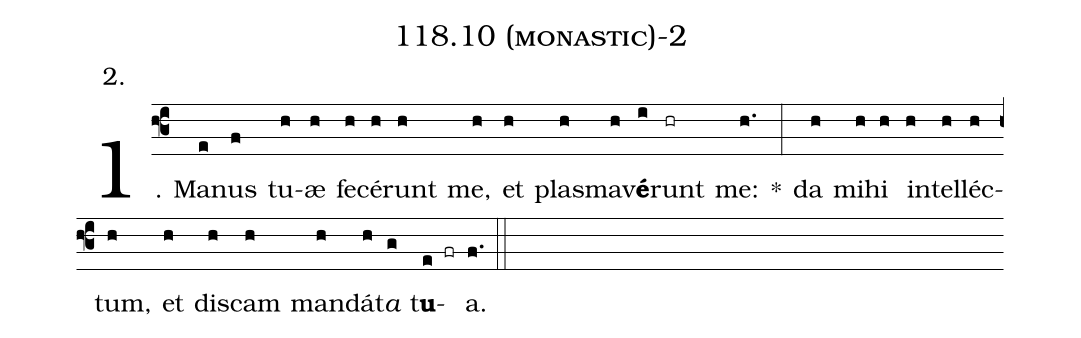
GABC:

name: 118.10 (monastic)-2;
annotation: 2.;
%%
(f3)1. Ma(e)nus(f) tu(h)æ(h) fe(h)cé(h)runt(h) me,(h) et(h) plas(h)ma(h)v<b>é</b>(i)runt(hr) me:(h.) *(:) da(h) mi(h)hi(h) in(h)tel(h)léc(h)tum,(h) et(h) dis(h)cam(h) man(h)dá(h)t<i>a</i>(g) t<b>u</b>(e fr)a.(f.) (::)
